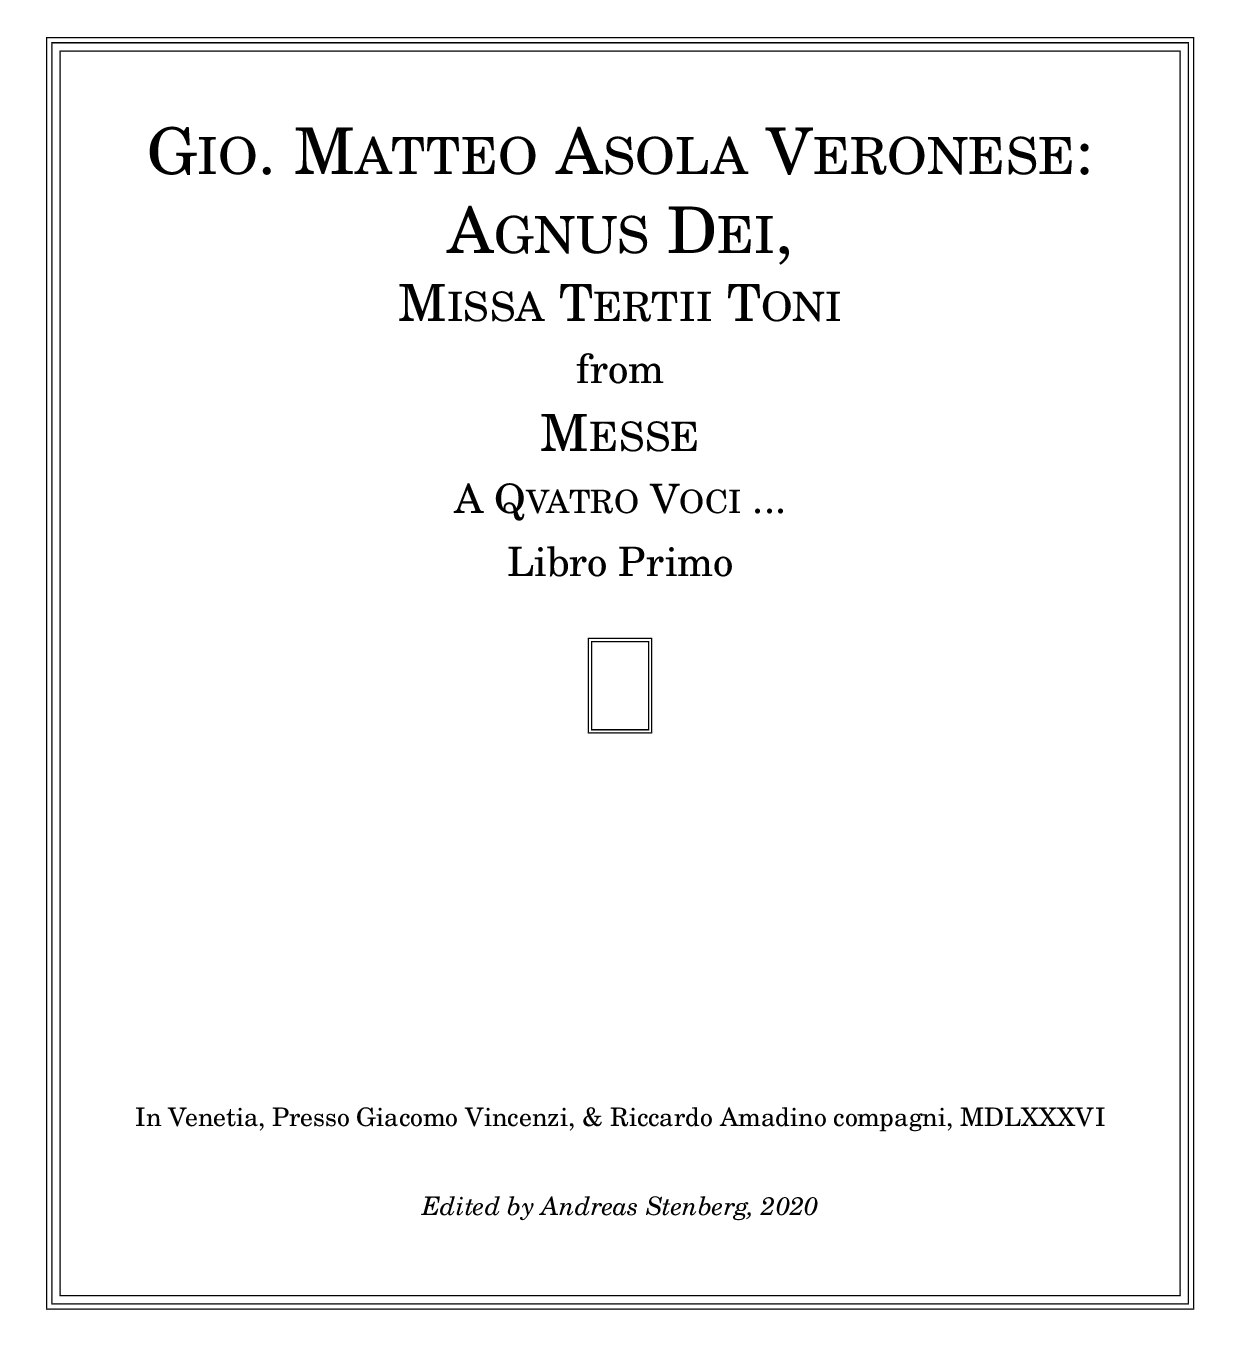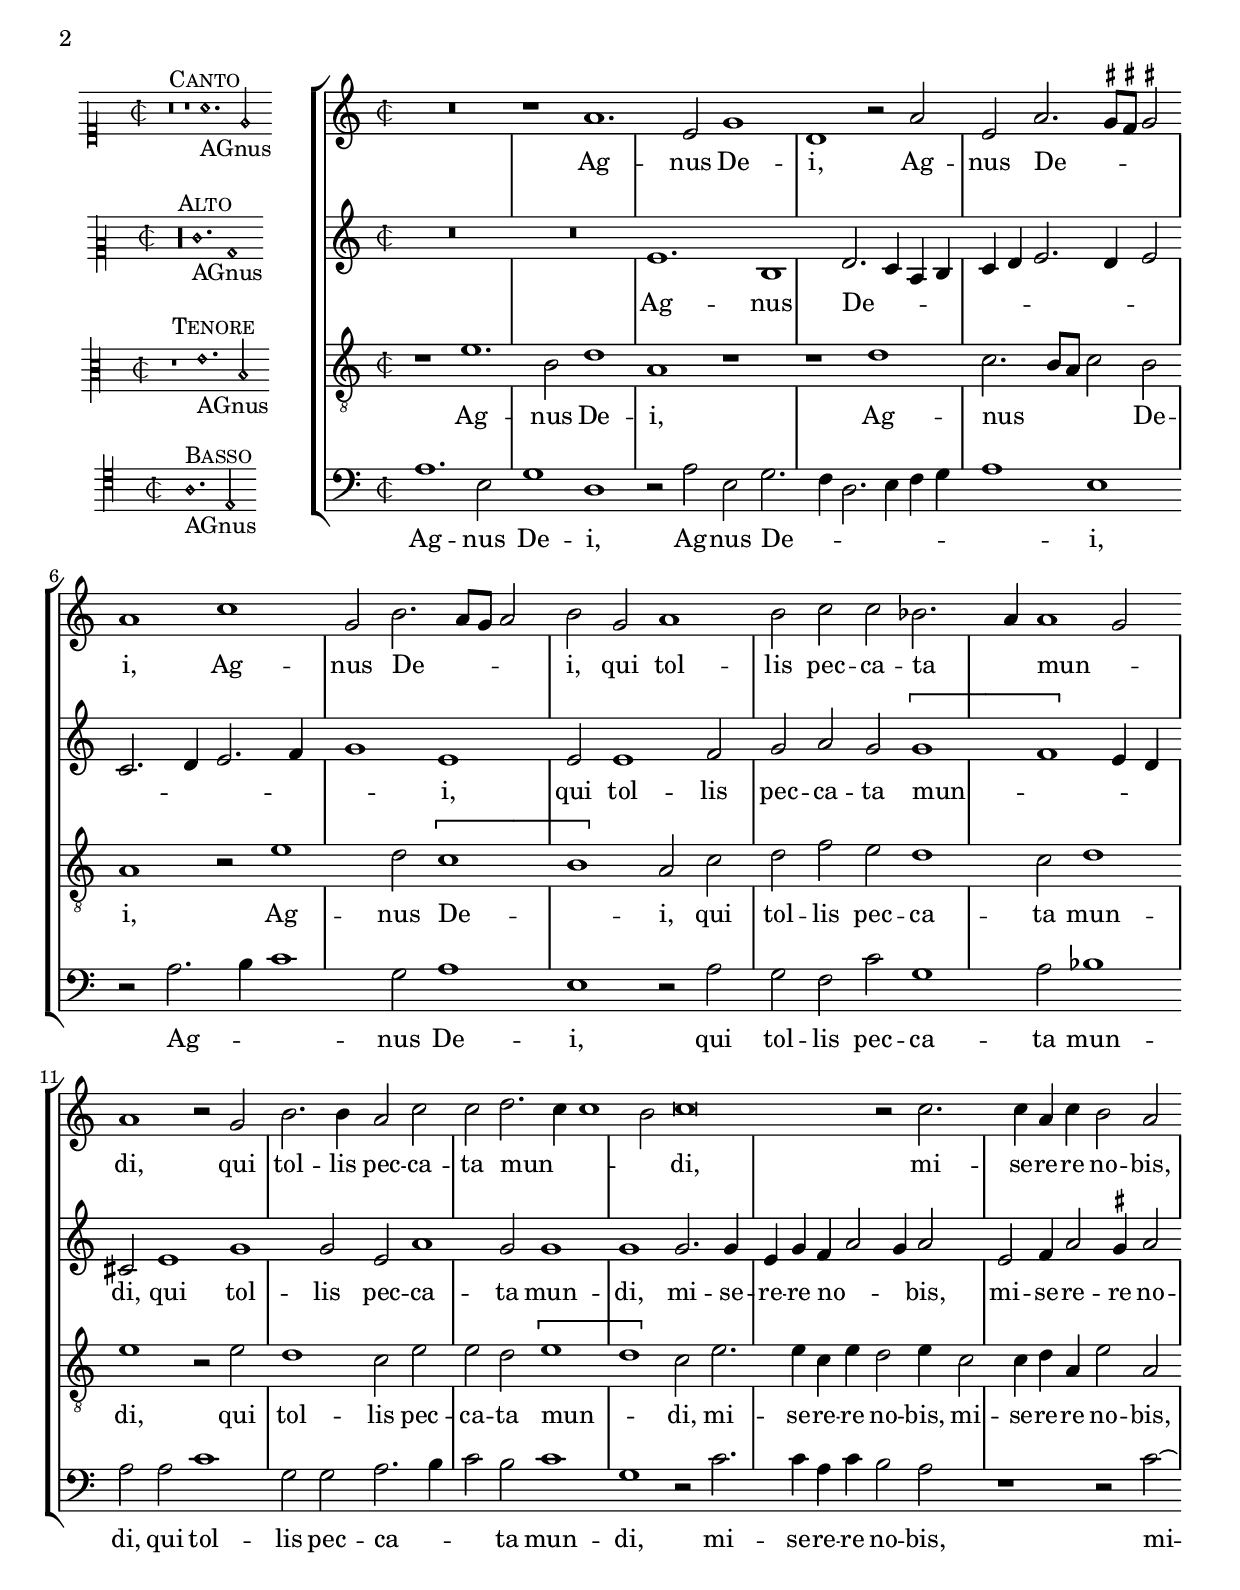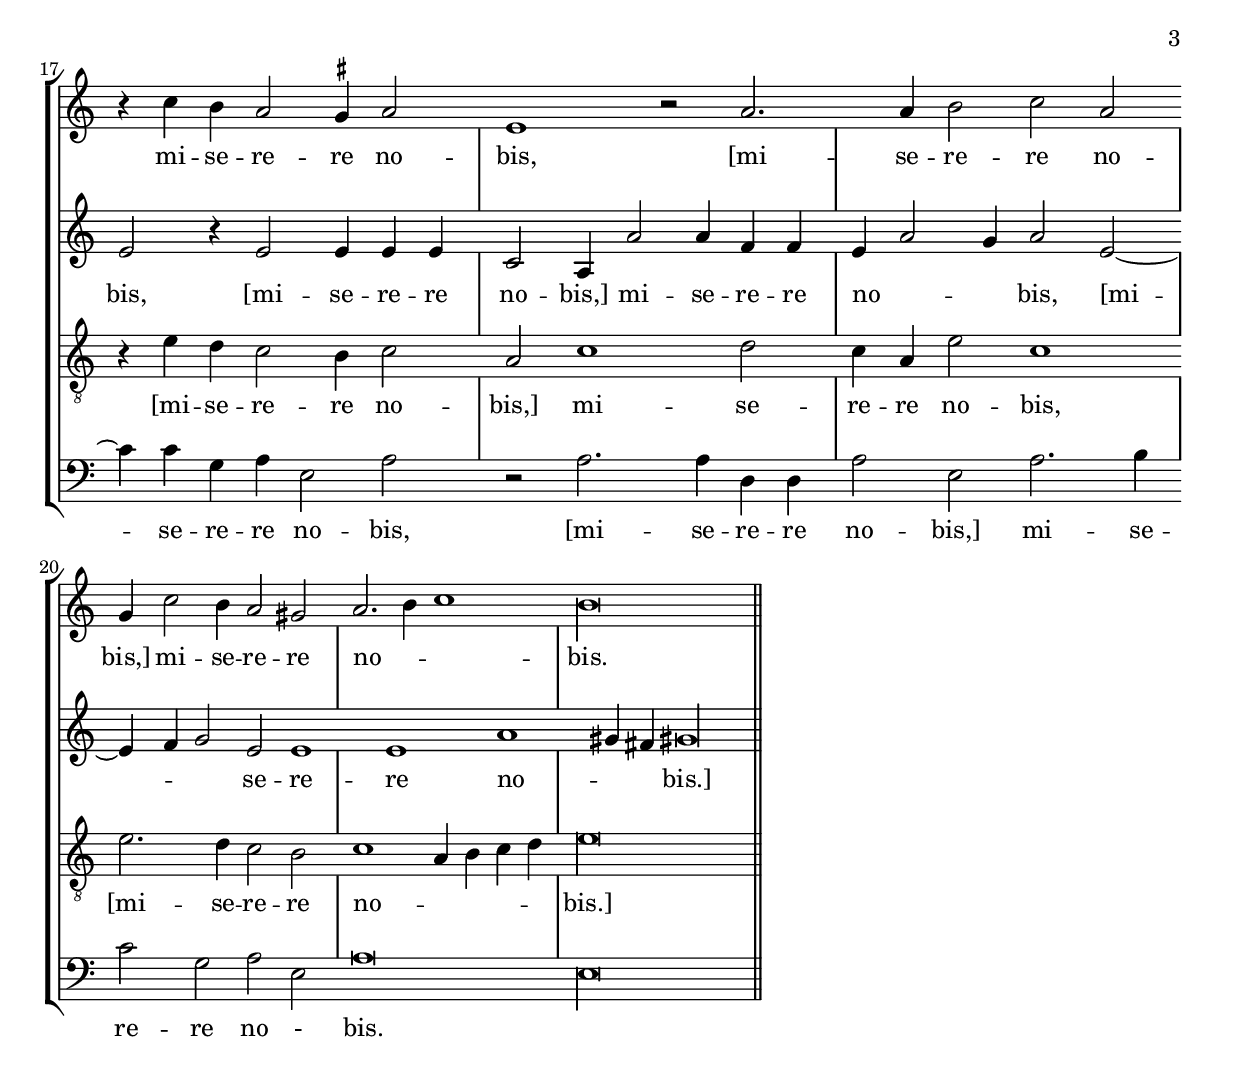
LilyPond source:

\version "2.20.0"
\include "deutsch.ly"
\paper {

  two-sided =##f

%  outher-margin = 3.8 \cm

  print-page-number = ##t

  print-first-page-number = ##f

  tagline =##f


  page-breaking = #ly:minimal-breaking


  ragged-bottom = ##t


  ragged-last-bottom = ##t


  print-all-headers = ##t

%{

  oddHeaderMarkup = \markup {



    \column {


      \fill-line { \hspace #'0.1


                   \fontsize #8



                   \fromproperty #'page:page-number-string



      }


      \hspace #'0.5


      \fill-line { \hspace #'0.1 \fontsize #-3 "Dominico Massenzio; Magnificat from Davidica Psalmodia Vespertina, Roma 1643" \hspace #'0.1 }


      \fill-line { \hspace #'0.1 \fontsize #-4 "Edited by Andreas Stenberg 2020" \hspace #'0.1 }


      \hspace #'0.5



    }


  }



  evenHeaderMarkup  = \markup {


    \column {


      \fill-line {


        \fontsize #8



        \fromproperty #'page:page-number-string



        \hspace #'0.1


      }


      \hspace #'0.5


      \fill-line { \hspace #'0.1 \fontsize #-3 "Dominico Massenzio; Magnificat from Davidica Psalmodia Vespertina, Roma 1643" \hspace #'0.1 }


      \fill-line { \hspace #'0.1 \fontsize #-4 "Edited by Andreas Stenberg 2020" \hspace #'0.1 }


      \hspace #'0.5



    }


  }

%}

  tocActMarkup = \markup \large \column {


    \hspace #0.5


    \fill-line { \null \italic \fromproperty #'toc:text \null }


    \hspace #0.5


  }


}


tocAct =


#(define-music-function (text) (markup?)


   (add-toc-item! 'tocActMarkup text))


\markup {\column {

  \combine \null \vspace #'1



  \fill-line { \box \pad-markup #0.2 \box \pad-markup #0.5 \box \pad-markup #7


               \center-column {

                 \fontsize #'9 \smallCaps "Gio. Matteo Asola Veronese:"
                 \combine \null \vspace #0.5

                 \fontsize #'9 \smallCaps "Agnus Dei,"

                 \combine \null \vspace #0.5

                 \fontsize #'7 \smallCaps "Missa Tertii Toni"

                 \combine \null \vspace #0.5


                 \fontsize #'5 "from"

                 \combine \null \vspace #0.5


                 \fontsize #'7 \smallCaps "Messe"

                 \combine \null \vspace #0.5


                 \fontsize #'5 \smallCaps "A Qvatro Voci ..."

                 \combine \null \vspace #0.5


                 \fontsize #'5 "Libro Primo"

                 \combine \null \vspace #0.5


                 %{


       \fontsize #'3 "A TRE E A QVATRO"

       \combine \null \vspace #1.0


       \fontsize #'3 "VOCI"


                 %}

                 \combine \null \vspace #1.0


                 \box \box \pad-markup #2.5

%% An EPS-file located in the same directory as this source file should be included.
%                 \epsfile #X #44 #"Canto-frontpage-of-print-cutout.eps"

                 \combine \null \vspace #1.0


                 \vspace #12


                 \fontsize #'1 "In Venetia, Presso Giacomo Vincenzi, & Riccardo Amadino compagni, MDLXXXVI"

                 \combine \null \vspace #1.7


                 \fontsize #'1 \italic "Edited by Andreas Stenberg, 2020"



               }



  }


  \combine \null \vspace #0.5



         }


}


%% ad Includes to music files here ( Files should contain tocItem references

\pageBreak

ficta = \once \set suggestAccidentals =##t

global = {
  \override Staff.TimeSignature.style = #'mensural
  \key c \major
}

sopMusic = \relative c' {

  \set Score.tempoHideNote = ##t
  \tempo 2 = 86
  \time 2/2
  \set Timing.measureLength = #(ly:make-moment 4/2)
  \override Staff.BarLine.transparent = ##t
  R\breve
  r1 a'1.
     e2 g1
  d1 r2 a'2
  e2 a2.( \ficta gis8 \ficta fis8 \ficta gis!2)
  a1 c1
  g2 h2.( a8 g8 a2)
  h2 g2 a1		%% end of first line in orig.
  h2 c2 c2 b2.(
     a4) a1( g2)
  a1 r2 g2
  h2. h4 a2 c2
  c2 d2.( c4 c1
     h2) c\breve
  r2 c2. c4 a4 c4	%% end of second line.
  h2 a2 r4 c4 h4 a2
    \ficta gis4 a2 e1
  r2 a2. a4 h2
  c2 a2 g4 c2 h4
  a2 gis2 a2.( h4
  c1)
  \cadenzaOn
  h\longa
  \revert Staff.BarLine.transparent
  \bar "||"
  \cadenzaOff
}
sopWords = \lyricmode {
  \repeat unfold 3 {
  Ag -- nus De -- i,
}
\repeat unfold 2 {
qui tol -- lis pec -- ca -- ta mun -- di,
}
\repeat unfold 2 {
  mi -- se -- re -- re no -- bis,
}
[mi -- se -- re -- re no -- bis,]
mi -- se -- re -- re no -- bis.
}
%% PDF p.58.
altoMusic = \relative c' {
  \override Staff.BarLine.transparent = ##t
  R\breve*2
  e1. h1
     d2.( c4 a4 h4
     c4 d4 e2. d4 e2
  c2. d4 e2. f4
  g1) e1
  e2 e1 f2
  g2 a2 g2 \[g1(
     f1\] e4 d4) 	%% end of first line in orig.
  cis2 e1 g1
      g2 e2 a1
      g2 g1 g1 g2. g4
  e4 g4 f4( a2 g4) a2
  e2 f4 a2 \ficta gis4 a2
  e2 r4 e2 e4 e4 e4	%% end of second line.
  c2 a4 a'2 a4 f4 f4
  e4( a2 g4) a2 e2~(
  e4 f4 g2) e2 e1
      e1 a1(
      gis4 fis4) gis! \longa*3/4
  \revert Staff.BarLine.transparent
}
altoWords = \lyricmode {
  Ag -- nus De -- i,
  qui tol -- lis pec -- ca -- ta mun -- di,
  qui tol -- lis pec -- ca -- ta mun -- di,
  mi -- se -- re -- re no -- bis,
  mi -- se -- re -- re no -- bis,
  [mi -- se -- re -- re no -- bis,]
  mi -- se -- re -- re no -- bis,
  [mi -- se -- re -- re no -- bis.]
}
%% PDF p.90
tenorMusic = \relative c {
  \clef "G_8"
  \override Staff.BarLine.transparent = ##t
  r1 e'1.
     h2 d1
  a1 r1
  r1 d1
  c2.( h8 a8 c2) h2
  a1 r2 e'1
     d2 \[c1(
  h1)\] a2 c2
  d2 f2 e2			%% end of first line in orig.
  d1
     c2 d1
  e1 r2 e2
  d1 c2 e2
  e2 d2 \[e1(
  d1)\] c2 e2.
    e4 c4 e4 d2 e4 c2
    c4 d4 a4 e'2 a,2
  r4 e'4 			%% end of second line
     d4 c2 h4 c2
  a2 c1 d2
  c4 a4 e'2 c1
  e2. d4 c2 h2
  c1( a4 h4 c4 d4)
  e\longa
  \revert Staff.BarLine.transparent
}
tenorWords = \lyricmode {
  \repeat unfold 3 {
  Ag -- nus De -- i,
  }
  \repeat unfold 2 {
    qui tol -- lis pec -- ca -- ta mun -- di,
  }
  mi -- se -- re -- re no -- bis,
  mi -- se -- re -- re no -- bis,
  [mi -- se -- re -- re no -- bis,]
  mi -- se -- re -- re no -- bis,
  [mi -- se -- re -- re no -- bis.]
}
bassMusic = \relative c {
  \override Staff.BarLine.transparent = ##t
  a'1. e2
  g1 d1
  r2 a'2 e2 g2.(
     f4 d2. e4 f4 g4
  a1) e1
  r2 a2.( h4 c1)
     g2 a1
  e1 				%% end of first line in orig.
  r2 a2 g2 f2
  c'2 g1 a2
  b1 a2 a2
  c1 g2 g2
  a2.( h4 c2) h2
  c1
  g1 r2 c2.
     c4 a4 c4 h2 a2
  r1 r2 c2~
  c4  c4 g4 a4 e2 a2
  r2 a2. a4 d,4 d4
  a'2 e2 a2. h4
  c2 g2 a2 e2
  a\breve
  e\longa
  \revert Staff.BarLine.transparent
}
bassWords = \lyricmode {
  \repeat unfold 3 {
    Ag -- nus De -- i,
  }
  qui tol -- lis pec -- ca -- ta mun -- di,
  qui tol -- lis pec -- ca -- ta mun -- di,
  mi -- se -- re -- re no -- bis,
  mi -- se -- re -- re no -- bis,
  [mi -- se -- re -- re no -- bis,]
  mi -- se -- re -- re no - bis.
}
incipitDiscantus = \markup {
  \score {
    {
      %      \set Staff.instrumentName = #"Tenor "
      \override NoteHead.style = #'neomensural
      \override Rest.style = #'neomensural
      \override Staff.TimeSignature.style = #'mensural
      \cadenzaOn
      \clef "petrucci-c1"
      \key c \major
      \time 2/2
      r\breve^\markup { \smallCaps"Canto"}
      r1 a'1._"AGnus"
      e'2
    }
    \layout {
      \context {
        \Voice
        \remove "Ligature_bracket_engraver"
        \consists "Mensural_ligature_engraver"
      }
      line-width = 4.5\cm
    }
  }
}


incipitAltus = \markup {
  \score {
    {
      %      \set Staff.instrumentName = #"Tenor "
      \override NoteHead.style = #'neomensural
      \override Rest.style = #'neomensural
      \override Staff.TimeSignature.style = #'mensural
      \cadenzaOn
      \clef "petrucci-c2"
      \key c \major
      \time 2/2
      r\longa^\markup \smallCaps"Alto"
      e'1._"AGnus"
      h1
    }
    \layout {
      \context {
        \Voice
        \remove "Ligature_bracket_engraver"
        \consists "Mensural_ligature_engraver"
      }
      line-width = 4.5\cm
    }
  }
}


incipitTenor = \markup {
  \score {
    {
      %      \set Staff.instrumentName = #"Tenor "
      \override NoteHead.style = #'neomensural
      \override Rest.style = #'neomensural
      \override Staff.TimeSignature.style = #'mensural
      \cadenzaOn
      \clef "petrucci-c3"
      \key c \major
      \time 2/2
      r1^\markup \smallCaps"Tenore"
      e'1._"AGnus"
      h2
    }
    \layout {
      \context {
        \Voice
        \remove "Ligature_bracket_engraver"
        \consists "Mensural_ligature_engraver"
      }
      line-width = 5.0\cm
    }
  }
}
#(append! supported-clefs '(("mensural-f3" . ("clefs.mensural.f" 0 0))))

incipitBassus = \markup {
  \score {
    {
      %      \set Staff.instrumentName = #"Tenor "
      \override NoteHead.style = #'neomensural
      \override Rest.style = #'neomensural
      \override Staff.TimeSignature.style = #'mensural
      \cadenzaOn
      \clef "petrucci-c4"
      \key c \major
      \time 2/2
      a1.^\markup \smallCaps"Basso"
      _"AGnus"
      e2
    }
    \layout {
      \context {
        \Voice
        \remove "Ligature_bracket_engraver"
        \consists "Mensural_ligature_engraver"
      }
      line-width = 4.5\cm
    }
  }
}


\score {
  <<
    \new StaffGroup \with {
      \override VerticalAxisGroup.staff-staff-spacing = #'((basic-distance . 12))
    } <<
      \new Staff = treble <<
        \set Staff.instrumentName = \incipitDiscantus
        \new Voice = "sopranos" {
          \set  Staff.midiInstrument ="choir aahs"
          %	\voiceOne
          << \global \sopMusic >>
        }
      >>
      \new Lyrics = sopranos { s1 }

      \new Staff = "medius" <<
        \set Staff.instrumentName = \incipitAltus

        \new Voice = "altos" {
          %	\voiceTwo
          \set  Staff.midiInstrument ="choir aahs"
          << \global \altoMusic >>
        }
      >>

      \new Lyrics = "altos" { s1 }
      \new Staff = tenors <<
        \set Staff.instrumentName = \incipitTenor

        \clef "treble"
        \new Voice = "tenors" {
          \set  Staff.midiInstrument ="choir aahs"
          %	\voiceOne
          << \global \tenorMusic >>
        }
      >>
      \new Lyrics = "tenors" { s1 }

      \new Staff ="basses" {
        \set Staff.instrumentName = \incipitBassus

        \new Voice = "basses" {
          \set  Staff.midiInstrument ="choir aahs"
          \clef "bass"
          %	\voiceTwo
          << \global \bassMusic >>
        }
      }
    >>
    \new Lyrics = basses { s1 }

    \context Lyrics = sopranos \lyricsto sopranos \sopWords
    \context Lyrics = altos \lyricsto altos \altoWords
    \context Lyrics = tenors \lyricsto tenors \tenorWords
    \context Lyrics = basses \lyricsto basses \bassWords
  >>
  \layout {
    \context {
      \Score
      % no bars in staves
      %      \override BarLine.transparent = ##t

    }
    % the next three instructions keep the lyrics between the bar lines
    \context {
      \Lyrics
      \consists "Bar_engraver"
      \override BarLine.transparent = ##t
    }
    \context {
      \StaffGroup
      \consists "Separating_line_group_engraver"
    }
    \context {
      \Voice
      % no slurs
      \override Slur.transparent = ##t
      % Comment in the below "\remove" command to allow line
      % breaking also at those barlines where a note overlaps
      % into the next bar.  The command is commented out in this
      % short example score, but especially for large scores, you
      % will typically yield better line breaking and thus improve
      % overall spacing if you comment in the following command.
      %\remove "Forbid_line_break_engraver"
    }
    indent = 4.5\cm
  }

}
\score {
  <<
    \new StaffGroup <<
      \new Staff = treble <<
        \set Staff.instrumentName = \incipitDiscantus
        \new Voice = "sopranos" {
          \set  Staff.midiInstrument ="choir aahs"
          %	\voiceOne
          << \global \sopMusic >>
        }
      >>
      \new Lyrics = sopranos { s1 }

      \new Staff = "medius" <<
        \set Staff.instrumentName = \incipitAltus

        \new Voice = "altos" {
          %	\voiceTwo
          \set  Staff.midiInstrument ="choir aahs"
          << \global \altoMusic >>
        }
      >>

      \new Lyrics = "altos" { s1 }
      \new Staff = tenors <<
        \set Staff.instrumentName = \incipitTenor

        \clef "treble"
        \new Voice = "tenors" {
          \set  Staff.midiInstrument ="choir aahs"
          %	\voiceOne
          << \global \tenorMusic >>
        }
      >>
      \new Lyrics = "tenors" { s1 }

      \new Staff ="basses" {
        \set Staff.instrumentName = \incipitBassus

        \new Voice = "basses" {
          \set  Staff.midiInstrument ="choir aahs"
          \clef "G_8"
          %	\voiceTwo
          << \global \bassMusic >>
        }
      }
    >>
    \new Lyrics = basses { s1 }

    \context Lyrics = sopranos \lyricsto sopranos \sopWords
    \context Lyrics = altos \lyricsto altos \altoWords
    \context Lyrics = tenors \lyricsto tenors \tenorWords
    \context Lyrics = basses \lyricsto basses \bassWords
  >>
  \midi {}
}
\paper {
  ragged-bottom = ##t
  ragged-last-bottom = ##t
  ragged-last = ##t
}
